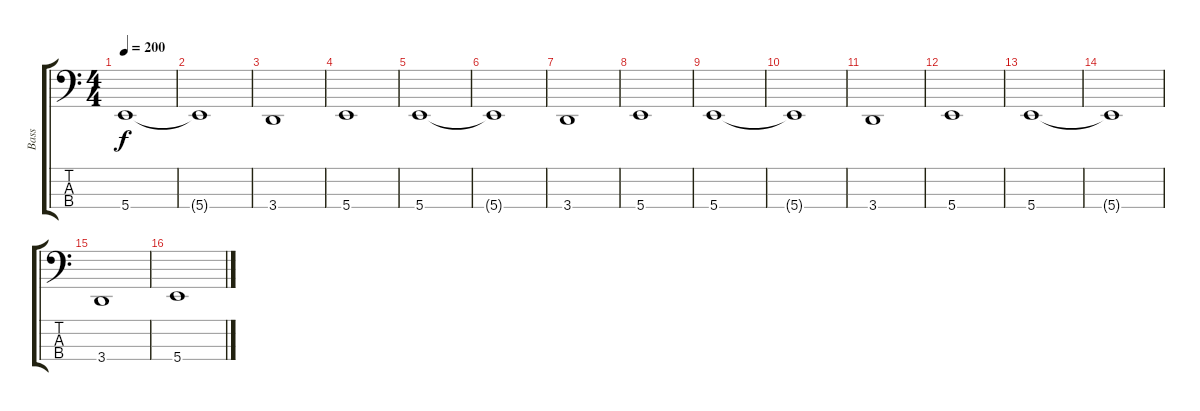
\track ("Bass" "Bass") {instrument electricbasspick}
\staff {score tabs}
\tuning (E2 B1 Gb1 B0) {hide}
\ts (4 4)
\tempo 200
\clef f4
\ks c
5.4.1{dy f} |
5.4{t}.1 |
3.4.1 |
5.4.1 |
5.4.1 |
5.4{t}.1 |
3.4.1 |
5.4.1 |
5.4.1 |
5.4{t}.1 |
3.4.1 |
5.4.1 |
5.4.1 |
5.4{t}.1 |
3.4.1 |
5.4.1
